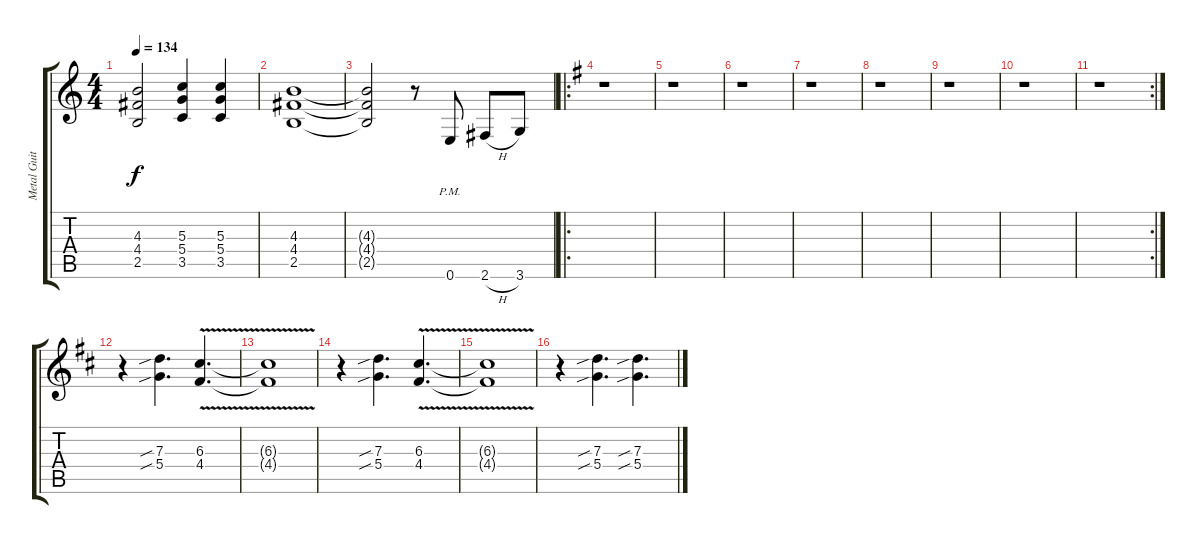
\track ("Metal Guitar 1" "Metal Guit") {instrument distortionguitar}
\staff {score tabs}
\tuning (E4 B3 G3 D3 A2 E2) {hide}
\ts (4 4)
\tempo 134
\clef g2
\ks c
(4.3{t} 4.4{t} 2.5{t}).2{dy f} (5.3 5.4 3.5).4 (5.3 5.4 3.5).4 |
(4.3 4.4 2.5).1 |
(4.3{t} 4.4{t} 2.5{t}).2 r.8 0.6{pm}.8 2.6{h}.8 3.6.8 |
\ro
\ks g
r.1 |
r.1 |
r.1 |
r.1 |
r.1 |
r.1 |
r.1 |
\rc 2
r.1 |
\ks d
r.4 (7.3{sib} 5.4{sib}).4{d} (6.3{v} 4.4{v}).4{d} |
(6.3{v t} 4.4{v t}).1 |
r.4 (7.3{sib} 5.4{sib}).4{d} (6.3{v} 4.4{v}).4{d} |
(6.3{v t} 4.4{v t}).1 |
r.4 (7.3{sib} 5.4{sib}).4{d} (7.3{sib} 5.4{sib}).4{d}
